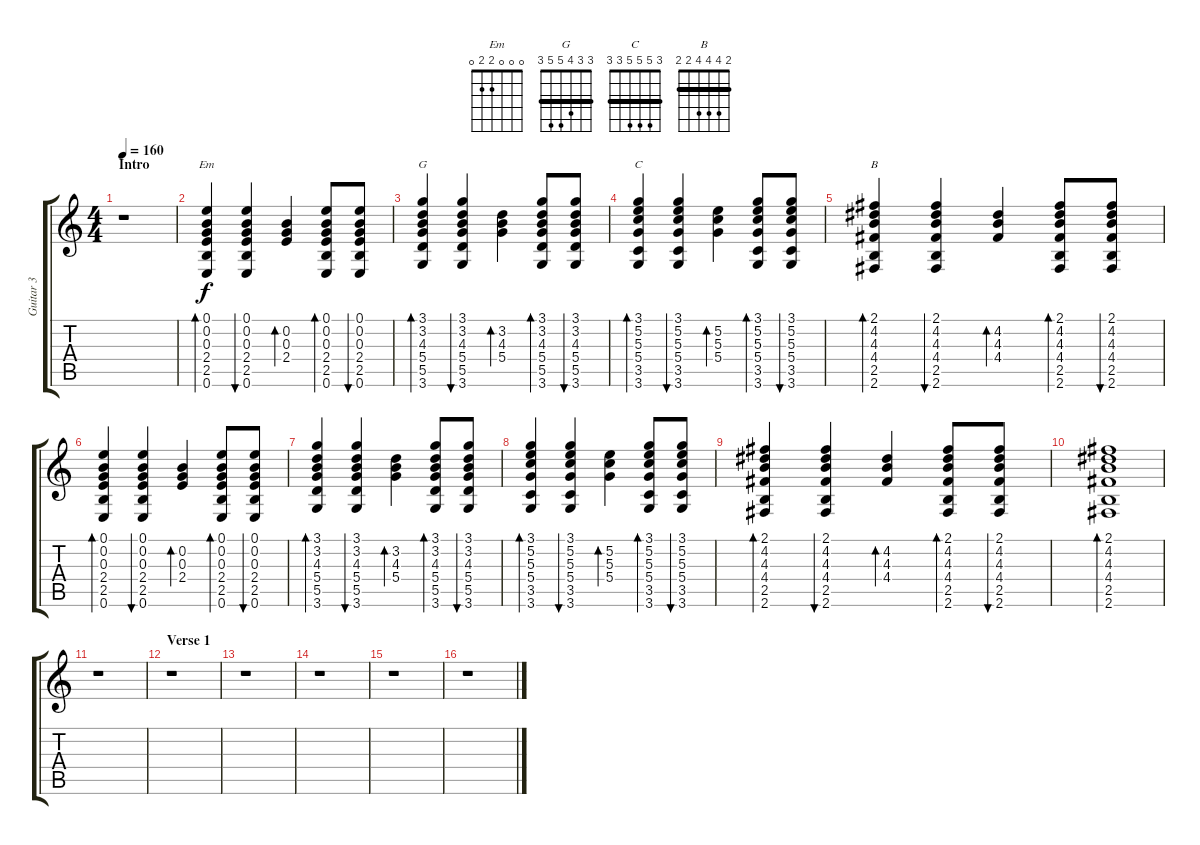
\track ("Guitar 3" "Guitar 3") {instrument acousticguitarsteel}
\staff {score tabs}
\tuning (E4 B3 G3 D3 A2 E2) {hide}
\chord ("Em" 0 0 0 2 2 0)
\chord ("G" 3 3 4 5 5 3) {barre 3}
\chord ("C" 3 5 5 5 3 3) {barre 3}
\chord ("B" 2 4 4 4 2 2) {barre 2}
\ts (4 4)
\section ("" "Intro")
\tempo 160
\clef g2
\ks c
r.1{dy f instrument acousticguitarsteel} |
(0.1 0.2 0.3 2.4 2.5 0.6).4{bd 30 ch "Em"} (0.1 0.2 0.3 2.4 2.5 0.6).4{bu 30} (0.2 0.3 2.4).4{bd 30} (0.1 0.2 0.3 2.4 2.5 0.6).8{bd 30} (0.1 0.2 0.3 2.4 2.5 0.6).8{bu 30} |
(3.1 3.2 4.3 5.4 5.5 3.6).4{bd 30 ch "G"} (3.1 3.2 4.3 5.4 5.5 3.6).4{bu 30} (3.2 4.3 5.4).4{bd 30} (3.1 3.2 4.3 5.4 5.5 3.6).8{bd 30} (3.1 3.2 4.3 5.4 5.5 3.6).8{bu 30} |
(3.1 5.2 5.3 5.4 3.5 3.6).4{bd 30 ch "C"} (3.1 5.2 5.3 5.4 3.5 3.6).4{bu 30} (5.2 5.3 5.4).4{bd 30} (3.1 5.2 5.3 5.4 3.5 3.6).8{bd 30} (3.1 5.2 5.3 5.4 3.5 3.6).8{bu 30} |
(2.1 4.2 4.3 4.4 2.5 2.6).4{bd 30 ch "B"} (2.1 4.2 4.3 4.4 2.5 2.6).4{bu 30} (4.2 4.3 4.4).4{bd 30} (2.1 4.2 4.3 4.4 2.5 2.6).8{bd 30} (2.1 4.2 4.3 4.4 2.5 2.6).8{bu 30} |
(0.1 0.2 0.3 2.4 2.5 0.6).4{bd 30} (0.1 0.2 0.3 2.4 2.5 0.6).4{bu 30} (0.2 0.3 2.4).4{bd 30} (0.1 0.2 0.3 2.4 2.5 0.6).8{bd 30} (0.1 0.2 0.3 2.4 2.5 0.6).8{bu 30} |
(3.1 3.2 4.3 5.4 5.5 3.6).4{bd 30} (3.1 3.2 4.3 5.4 5.5 3.6).4{bu 30} (3.2 4.3 5.4).4{bd 30} (3.1 3.2 4.3 5.4 5.5 3.6).8{bd 30} (3.1 3.2 4.3 5.4 5.5 3.6).8{bu 30} |
(3.1 5.2 5.3 5.4 3.5 3.6).4{bd 30} (3.1 5.2 5.3 5.4 3.5 3.6).4{bu 30} (5.2 5.3 5.4).4{bd 30} (3.1 5.2 5.3 5.4 3.5 3.6).8{bd 30} (3.1 5.2 5.3 5.4 3.5 3.6).8{bu 30} |
(2.1 4.2 4.3 4.4 2.5 2.6).4{bd 30} (2.1 4.2 4.3 4.4 2.5 2.6).4{bu 30} (4.2 4.3 4.4).4{bd 30} (2.1 4.2 4.3 4.4 2.5 2.6).8{bd 30} (2.1 4.2 4.3 4.4 2.5 2.6).8{bu 30} |
(2.1 4.2 4.3 4.4 2.5 2.6).1{bd 30 volume 4} |
r.1{volume 8} |
\section ("" "Verse 1")
r.1 |
r.1 |
r.1 |
r.1 |
r.1
